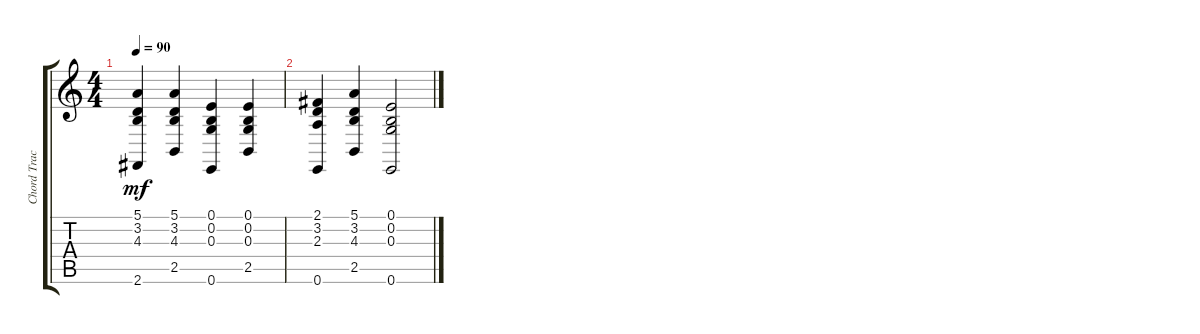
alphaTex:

\track ("Chord Track" "Chord Trac") {instrument electricpiano2}
\staff {score tabs}
\tuning (E4 B3 G3 D3 A2 E2) {hide}
\ts (4 4)
\tempo 90
\clef g2
\ks c
(5.1 3.2 4.3 2.6).4{dy mf} (5.1 3.2 4.3 2.5).4 (0.1 0.2 0.3 0.6).4 (0.1 0.2 0.3 2.5).4 |
(2.1 3.2 2.3 0.6).4 (5.1 3.2 4.3 2.5).4 (0.1 0.2 0.3 0.6).2
